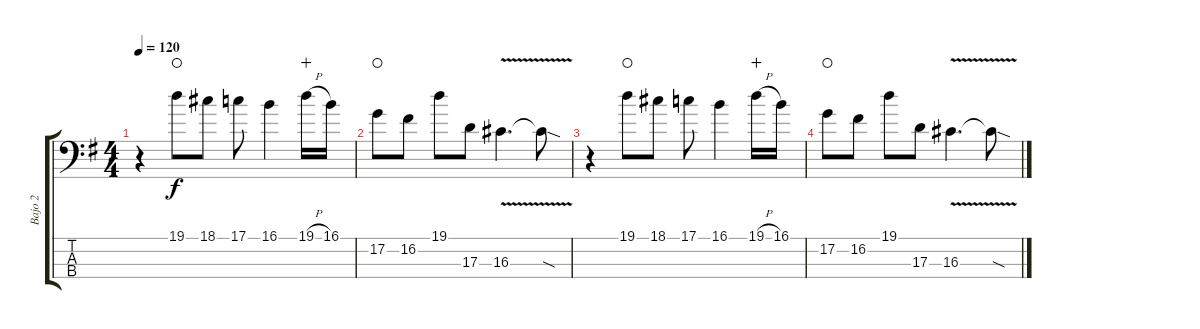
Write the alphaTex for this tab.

\track ("Bajo 2" "Bajo 2") {instrument electricbassfinger}
\staff {score tabs}
\tuning (G2 D2 A1 E1) {hide}
\ts (4 4)
\tempo 120
\clef f4
\ks g
r.4{dy f} 19.1.8{waho} 18.1.8 17.1.8 16.1.4 19.1{h}.16{wahc} 16.1.16 |
17.2.8{waho} 16.2.8 19.1.8 17.3.8 16.3{v}.4{d} 16.3{sod t}.8 |
r.4 19.1.8{waho} 18.1.8 17.1.8 16.1.4 19.1{h}.16{wahc} 16.1.16 |
17.2.8{waho} 16.2.8 19.1.8 17.3.8 16.3{v}.4{d} 16.3{sod t}.8
